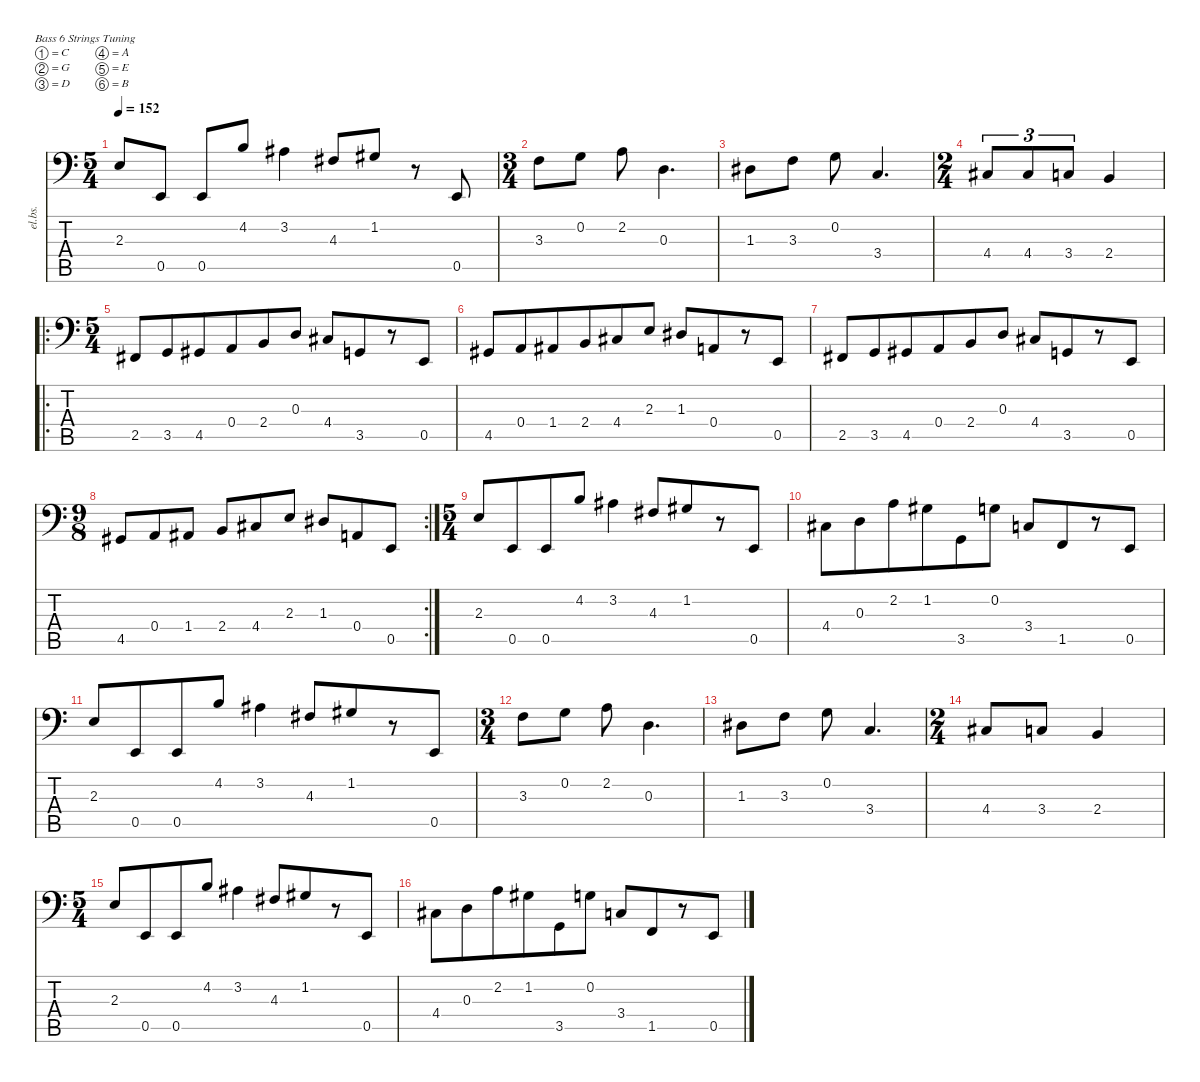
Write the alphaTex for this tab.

\defaultSystemsLayout 4
\hideDynamics
\bracketExtendMode nobrackets
\otherSystemsTrackNameOrientation horizontal
\track ("John Myung (Bass)" "el.bs.") {instrument electricbassfinger}
\staff {score tabs}
\tuning (C3 G2 D2 A1 E1 B0)
\ts (5 4)
\tempo 152
\clef f4
\ks c
2.3.8{dy f beam Up} 0.5.8{beam Up} 0.5.8{beam Up} 4.2.8{beam Up} 3.2{acc #}.4{beam Down} 4.3{acc #}.8{beam Up} 1.2{acc #}.8{beam Up} r.8{beam Up} 0.5.8{beam Up} |
\ts (3 4)
\beaming (8 2 2 2)
3.3.8{beam Down} 0.2.8{beam Down} 2.2.8{beam Down} 0.3.4{d beam Down} |
1.3{acc #}.8{beam Down} 3.3.8{beam Down} 0.2.8{beam Down} 3.4.4{d beam Up} |
\ts (2 4)
\beaming (8 2 2)
4.4{acc #}.8{tu (3 2) beam Up} 4.4{acc #}.8{tu (3 2) beam Up} 3.4.8{tu (3 2) beam Up} 2.4.4{beam Up} |
\ro
\ts (5 4)
\beaming (8 6 4)
2.5{acc #}.8{beam Up} 3.5.8{beam Up} 4.5{acc #}.8{beam Up} 0.4.8{beam Up} 2.4.8{beam Up} 0.3.8{beam Up} 4.4{acc #}.8{beam Up} 3.5.8{beam Up} r.8{beam Up} 0.5.8{beam Up} |
4.5{acc #}.8{beam Up} 0.4.8{beam Up} 1.4{acc #}.8{beam Up} 2.4.8{beam Up} 4.4{acc #}.8{beam Up} 2.3.8{beam Up} 1.3{acc #}.8{beam Up} 0.4.8{beam Up} r.8{beam Up} 0.5.8{beam Up} |
2.5{acc #}.8{beam Up} 3.5.8{beam Up} 4.5{acc #}.8{beam Up} 0.4.8{beam Up} 2.4.8{beam Up} 0.3.8{beam Up} 4.4{acc #}.8{beam Up} 3.5.8{beam Up} r.8{beam Up} 0.5.8{beam Up} |
\rc 2
\ts (9 8)
\beaming (8 3 3 3)
4.5{acc #}.8{beam Up} 0.4.8{beam Up} 1.4{acc #}.8{beam Up} 2.4.8{beam Up} 4.4{acc #}.8{beam Up} 2.3.8{beam Up} 1.3{acc #}.8{beam Up} 0.4.8{beam Up} 0.5.8{beam Up} |
\ts (5 4)
\beaming (8 6 4)
2.3.8{beam Up} 0.5.8{beam Up} 0.5.8{beam Up} 4.2.8{beam Up} 3.2{acc #}.4{beam Down} 4.3{acc #}.8{beam Up} 1.2{acc #}.8{beam Up} r.8{beam Up} 0.5.8{beam Up} |
4.4{acc #}.8{beam Down} 0.3.8{beam Down} 2.2.8{beam Down} 1.2{acc #}.8{beam Down} 3.5.8{beam Down} 0.2.8{beam Down} 3.4.8{beam Up} 1.5.8{beam Up} r.8{beam Up} 0.5.8{beam Up} |
2.3.8{beam Up} 0.5.8{beam Up} 0.5.8{beam Up} 4.2.8{beam Up} 3.2{acc #}.4{beam Down} 4.3{acc #}.8{beam Up} 1.2{acc #}.8{beam Up} r.8{beam Up} 0.5.8{beam Up} |
\ts (3 4)
\beaming (8 2 2 2)
3.3.8{beam Down} 0.2.8{beam Down} 2.2.8{beam Down} 0.3.4{d beam Down} |
1.3{acc #}.8{beam Down} 3.3.8{beam Down} 0.2.8{beam Down} 3.4.4{d beam Up} |
\ts (2 4)
\beaming (8 2 2)
4.4{acc #}.8{beam Up} 3.4.8{beam Up} 2.4.4{beam Up} |
\ts (5 4)
\beaming (8 6 4)
2.3.8{beam Up} 0.5.8{beam Up} 0.5.8{beam Up} 4.2.8{beam Up} 3.2{acc #}.4{beam Down} 4.3{acc #}.8{beam Up} 1.2{acc #}.8{beam Up} r.8{beam Up} 0.5.8{beam Up} |
4.4{acc #}.8{beam Down} 0.3.8{beam Down} 2.2.8{beam Down} 1.2{acc #}.8{beam Down} 3.5.8{beam Down} 0.2.8{beam Down} 3.4.8{beam Up} 1.5.8{beam Up} r.8{beam Up} 0.5.8{beam Up}
